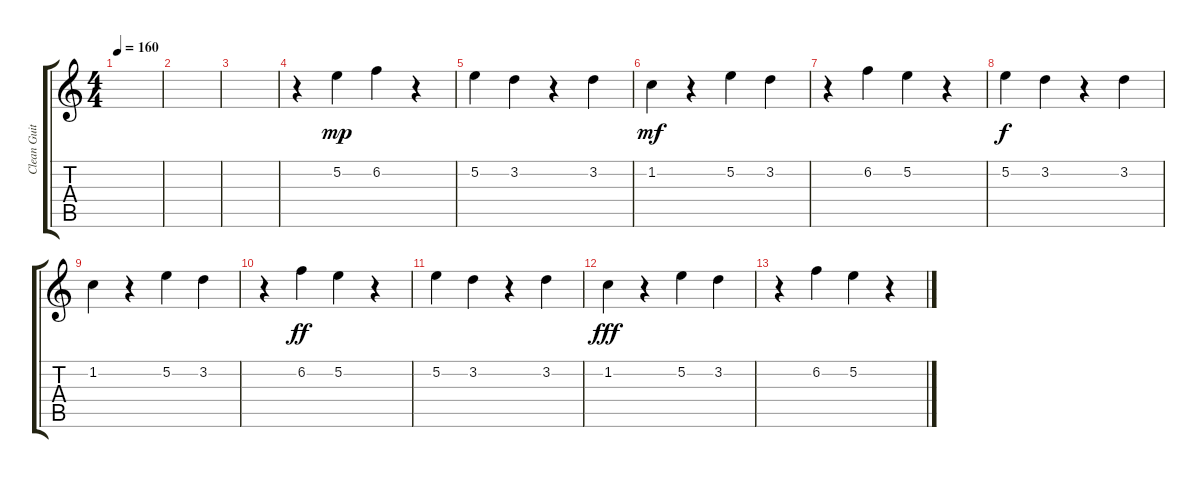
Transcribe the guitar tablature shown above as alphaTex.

\track ("Clean Guitar fills" "Clean Guit") {instrument electricguitarmuted}
\staff {score tabs}
\tuning (E4 B3 G3 D3 A2 D2) {hide}
\ts (4 4)
\tempo 160
\clef g2
\ks c
|
|
|
r.4 5.2.4{dy mp} 6.2.4 r.4 |
5.2.4 3.2.4 r.4 3.2.4 |
1.2.4{dy mf} r.4 5.2.4 3.2.4 |
r.4 6.2.4 5.2.4 r.4 |
5.2.4{dy f} 3.2.4 r.4 3.2.4 |
1.2.4 r.4 5.2.4 3.2.4 |
r.4 6.2.4{dy ff} 5.2.4 r.4 |
5.2.4 3.2.4 r.4 3.2.4 |
1.2.4{dy fff} r.4 5.2.4 3.2.4 |
r.4 6.2.4 5.2.4 r.4
